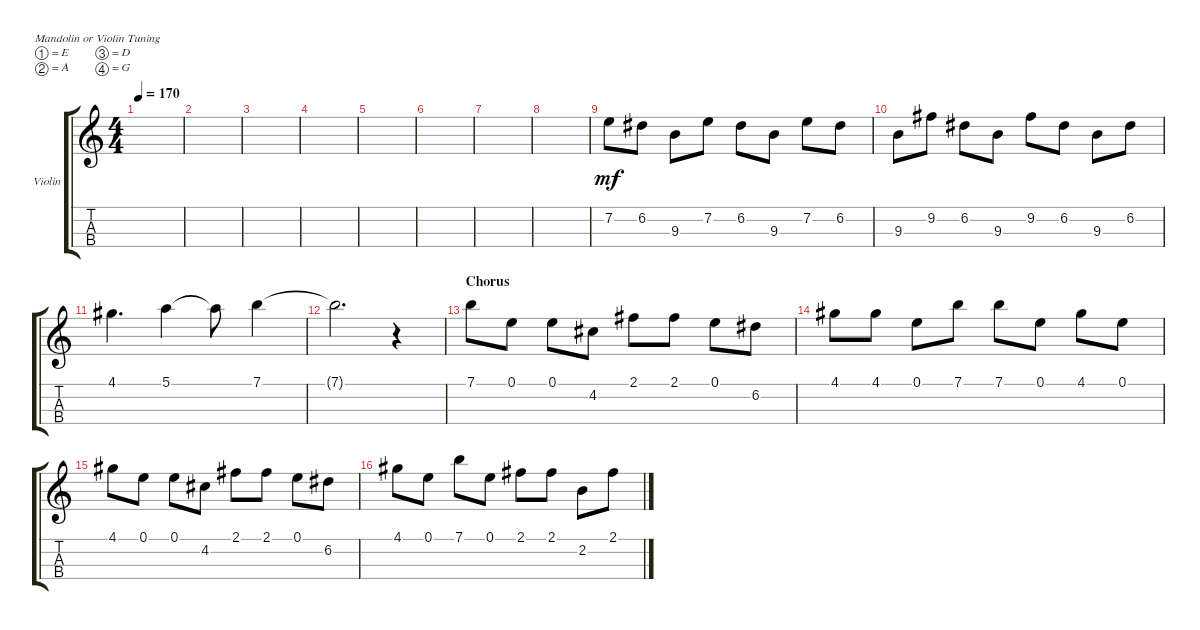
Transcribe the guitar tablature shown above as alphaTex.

\defaultSystemsLayout 4
\bracketExtendMode groupsimilarinstruments
\firstSystemTrackNameOrientation horizontal
\otherSystemsTrackNameOrientation horizontal
\track ("Violin" "Violin") {instrument violin}
\staff {score tabs}
\tuning (E5 A4 D4 G3)
\ts (4 4)
\tempo 170
\clef g2
\ks c
|
|
|
|
|
|
|
|
7.2.8{dy mf} 6.2.8 9.3.8 7.2.8 6.2.8 9.3.8 7.2.8 6.2.8 |
9.3.8 9.2.8 6.2.8 9.3.8 9.2.8 6.2.8 9.3.8 6.2.8 |
4.1.4{d} 5.1.4 5.1{t}.8 7.1.4 |
7.1{t}.2{d} r.4 |
\section ("" "Chorus")
7.1.8 0.1.8 0.1.8 4.2.8 2.1.8 2.1.8 0.1.8 6.2.8 |
4.1.8 4.1.8 0.1.8 7.1.8 7.1.8 0.1.8 4.1.8 0.1.8 |
4.1.8 0.1.8 0.1.8 4.2.8 2.1.8 2.1.8 0.1.8 6.2.8 |
4.1.8 0.1.8 7.1.8 0.1.8 2.1.8 2.1.8 2.2.8 2.1.8
